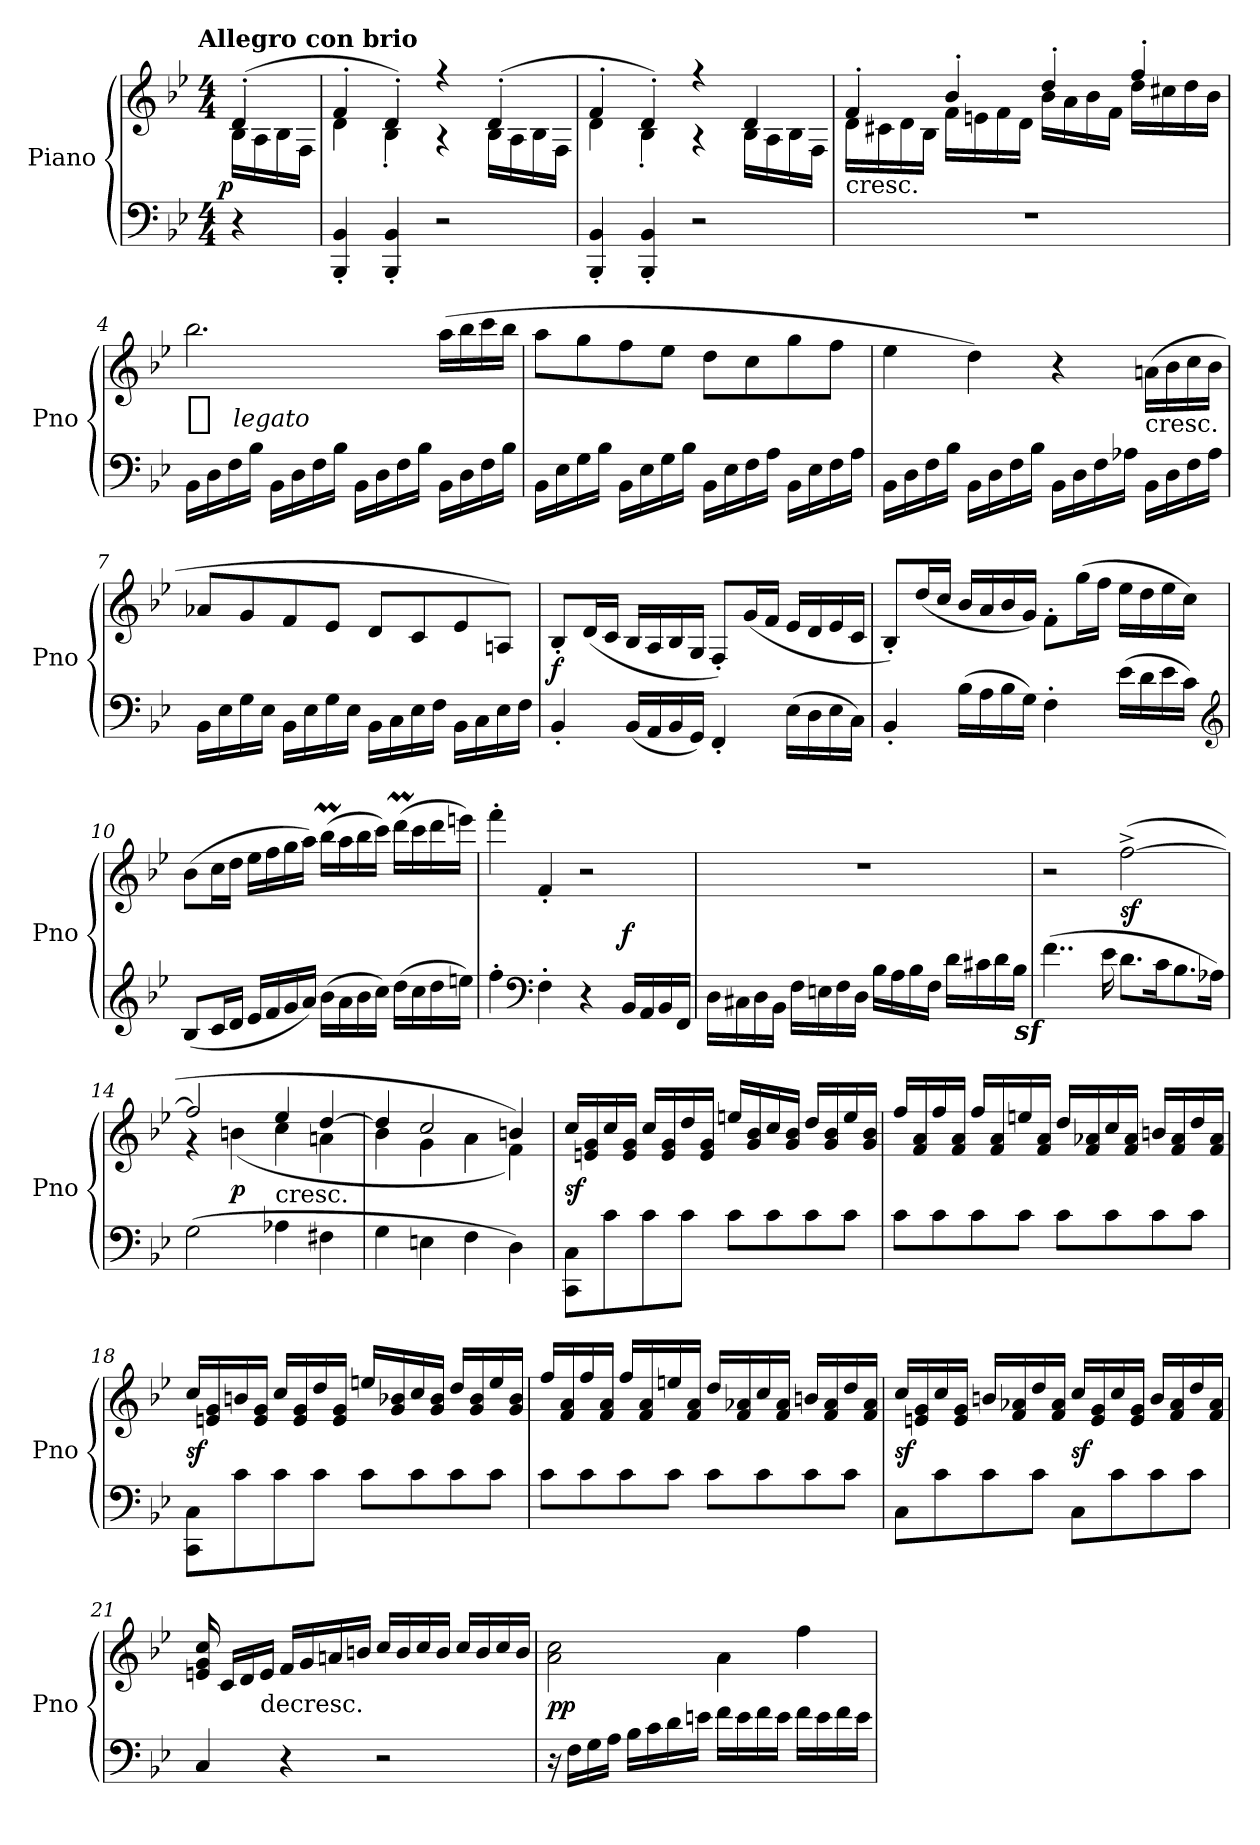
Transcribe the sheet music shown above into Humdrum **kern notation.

**kern	**kern	**dynam
*part1	*part1	*part1
*staff2	*staff1	*staff1/2
*I"Piano	*	*
*I'Pno	*	*
*clefF4	*clefG2	*
*k[b-e-]	*k[b-e-]	*
*B-:	*B-:	*
!!LO:TX:omd:t=Allegro con brio
*M4/4	*M4/4	*
*MM132	*MM132	*
=	=	=
*	*^	*
!	!	!	!LO:DY:rj
4r	(4d'	16B-\LL	p
.	.	16A\	.
.	.	16B-\	.
.	.	16F/JJ	.
=1	=1	=1	=1
4BBB-' 4BB-'	4f'	4d	.
4BBB-' 4BB-'	4d')	4B-'	.
2r	4r	4r	.
.	(4d'	16B-\LL	.
.	.	16A\	.
.	.	16B-\	.
.	.	16F/JJ	.
=2	=2	=2	=2
4BBB-' 4BB-'	4f'	4d	.
4BBB-' 4BB-'	4d')	4B-'	.
2r	4r	4r	.
.	4d	16B-\LL	.
.	.	16A\	.
.	.	16B-\	.
.	.	16F/JJ	.
=3	=3	=3	=3
!	!LO:TX:c:t=cresc.	!	!
1r	4f'	16dLL	.
.	.	16c#X	.
.	.	16d	.
.	.	16B-JJ	.
.	4b-'	16fLL	.
.	.	16en	.
.	.	16f	.
.	.	16dJJ	.
.	4dd'	16b-LL	.
.	.	16a	.
.	.	16b-	.
.	.	16fJJ	.
.	4ff'	16ddLL	.
.	.	16cc#X	.
.	.	16dd	.
.	.	16b-JJ	.
=4	=4	=4	=4
!	!	!	!LO:DY:t=%s legato
*	*v	*v	*
16BB-LL	2.bb-	fp
16D	.	.
16F	.	.
16B-JJ	.	.
16BB-LL	.	.
16D	.	.
16F	.	.
16B-JJ	.	.
16BB-LL	.	.
16D	.	.
16F	.	.
16B-JJ	.	.
16BB-LL	(16aaLL	.
16D	16bb-	.
16F	16ccc	.
16B-JJ	16bb-JJ	.
=5	=5	=5
16BB-LL	8aaL	.
16E-	.	.
16G	8gg	.
16B-JJ	.	.
16BB-LL	8ff	.
16E-	.	.
16G	8ee-J	.
16B-JJ	.	.
16BB-LL	8ddL	.
16E-	.	.
16F	8cc	.
16AJJ	.	.
16BB-LL	8gg	.
16E-	.	.
16F	8ffJ	.
16AJJ	.	.
=6	=6	=6
16BB-LL	4ee-	.
16D	.	.
16F	.	.
16B-JJ	.	.
16BB-LL	4dd)	.
16D	.	.
16F	.	.
16B-JJ	.	.
16BB-LL	4r	.
16D	.	.
16F	.	.
16A-XJJ	.	.
!	!LO:TX:c:t=cresc.	!
16BB-LL	(16anLL	.
16D	16b-	.
16F	16cc	.
16A-JJ	16b-JJ	.
=7	=7	=7
16BB-LL	8a-XL	.
16E-	.	.
16G	8g	.
16E-JJ	.	.
16BB-LL	8f	.
16E-	.	.
16G	8e-J	.
16E-JJ	.	.
16BB-LL	8dL	.
16C	.	.
16E-	8c	.
16FJJ	.	.
16BB-LL	8e-	.
16C	.	.
16E-	8AnJ)	.
16FJJ	.	.
=8	=8	=8
4BB-'	8B-'L	f
.	(16dL	.
.	16cJJ	.
(16BB-LL	16B-LL	.
16AA	16A	.
16BB-	16B-	.
16GGJJ)	16GJJ	.
4FF'	8F'L)	.
.	(16gL	.
.	16fJJ	.
(16E-LL	16e-LL	.
16D	16d	.
16E-	16e-	.
16CJJ)	16cJJ	.
=9	=9	=9
4BB-'	8B-'L)	.
.	(16ddL	.
.	16ccJJ	.
(16B-LL	16b-LL	.
16A	16a	.
16B-	16b-	.
16GJJ)	16gJJ)	.
4F'	8f'L	.
.	(16ggL	.
.	16ffJJ	.
(16e-LL	16ee-LL	.
16d	16dd	.
16e-	16ee-	.
16cJJ)	16ccJJ)	.
*clefG2	*	*
=10	=10	=10
(8B-L	(8b-L	.
16cL	16ccL	.
16dJJ	16ddJJ	.
16e-LL	16ee-LL	.
16f	16ff	.
16g	16gg	.
16aJJ)	16aaJJ)	.
(16b-LL	(16bb-MLL	.
16a	16aa	.
16b-	16bb-	.
16ccJJ)	16cccJJ)	.
(16ddLL	(16dddmLL	.
16cc	16ccc	.
16dd	16ddd	.
16eenJJ)	16eeenJJ)	.
=11	=11	=11
*	*^	*
4ff'	4fff'	2.ryy	.
*clefF4	*	*	*
4F'	4f'	.	.
4r	2r	.	.
16BB-LL	.	4ryy	f
16AA	.	.	.
16BB-	.	.	.
16FFJJ	.	.	.
*	*v	*v	*
=12	=12	=12
16D\LL	1r	.
16C#X\	.	.
16D\	.	.
16BB-\JJ	.	.
16FLL	.	.
16En	.	.
16F	.	.
16DJJ	.	.
16B-LL	.	.
16A	.	.
16B-	.	.
16FJJ	.	.
16dLL	.	.
16c#X	.	.
16d	.	.
16B-JJ	.	.
=13	=13	=13
!LO:DY:rj	!	!
(4..fz	2r	.
16e-	.	.
8.dL	([2ff^	sf
16cK	.	.
8.B-	.	.
16A-XJk)	.	.
=14	=14	=14
*	*^	*
(2G	2ff]	4r	.
.	.	(4bn	p
!	!LO:TX:c:t=cresc.	!	!
4A-X	4ee-	4cc	.
4F#X	[4dd	4an	.
=15	=15	=15	=15
4G	4dd]	4b-	.
4En	2cc	4g	.
4F	.	4a	.
4D)	4bn)	4f)	.
*	*v	*v	*
=16	=16	=16
8CC 8CL	16ccLL	sf
.	16en 16g	.
8c	16cc	.
.	16e 16gJJ	.
8c	16ccLL	.
.	16e 16g	.
8cJ	16dd	.
.	16e 16gJJ	.
8cL	16een/LL	.
.	16g/ 16b-/	.
8c	16cc/	.
.	16g/ 16b-/JJ	.
8c	16dd/LL	.
.	16g/ 16b-/	.
8cJ	16ee/	.
.	16g/ 16b-/JJ	.
=17	=17	=17
8cL	16ff/LL	.
.	16f/ 16a/	.
8c	16ff/	.
.	16f/ 16a/JJ	.
8c	16ff/LL	.
.	16f/ 16a/	.
8cJ	16een/	.
.	16f/ 16a/JJ	.
8cL	16ddLL	.
.	16f 16a-X	.
8c	16cc	.
.	16f 16a-JJ	.
8c	16bnLL	.
.	16f 16a-	.
8cJ	16dd	.
.	16f 16a-JJ	.
=18	=18	=18
8CC 8CL	16ccLL	sf
.	16en 16g	.
8c	16bn	.
.	16e 16gJJ	.
8c	16ccLL	.
.	16e 16g	.
8cJ	16dd	.
.	16e 16gJJ	.
8cL	16een/LL	.
.	16g/ 16b-X/	.
8c	16cc/	.
.	16g/ 16b-/JJ	.
8c	16dd/LL	.
.	16g/ 16b-/	.
8cJ	16ee/	.
.	16g/ 16b-/JJ	.
=19	=19	=19
8cL	16ff/LL	.
.	16f/ 16a/	.
8c	16ff/	.
.	16f/ 16a/JJ	.
8c	16ff/LL	.
.	16f/ 16a/	.
8cJ	16een/	.
.	16f/ 16a/JJ	.
8cL	16ddLL	.
.	16f 16a-X	.
8c	16cc	.
.	16f 16a-JJ	.
8c	16bnLL	.
.	16f 16a-	.
8cJ	16dd	.
.	16f 16a-JJ	.
=20	=20	=20
8CL	16ccLL	sf
.	16en 16g	.
8c	16cc	.
.	16e 16gJJ	.
8c	16bnLL	.
.	16f 16a-X	.
8cJ	16dd	.
.	16f 16a-JJ	.
8CL	16ccLL	sf
.	16e 16g	.
8c	16cc	.
.	16e 16gJJ	.
8c	16bLL	.
.	16f 16a-	.
8cJ	16dd	.
.	16f 16a-JJ	.
=21	=21	=21
4C	16en 16g 16cc	.
.	16cLL	.
.	16d	.
!	!LO:TX:c:t=decresc.	!
.	16eJJ	.
4r	16fLL	.
.	16g	.
.	16an	.
.	16bnJJ	.
2r	16cc/LL	.
.	16b/	.
.	16cc/	.
.	16b/JJ	.
.	16cc/LL	.
.	16b/	.
.	16cc/	.
.	16b/JJ	.
=22	=22	=22
16r	2a 2cc	pp
16FLL	.	.
16G	.	.
16AJJ	.	.
16B-LL	.	.
16c	.	.
16d	.	.
16enJJ	.	.
16fLL	4a\	.
16e	.	.
16f	.	.
16eJJ	.	.
16fLL	4ff	.
16e	.	.
16f	.	.
16eJJ	.	.
=	=	=
*-	*-	*-
